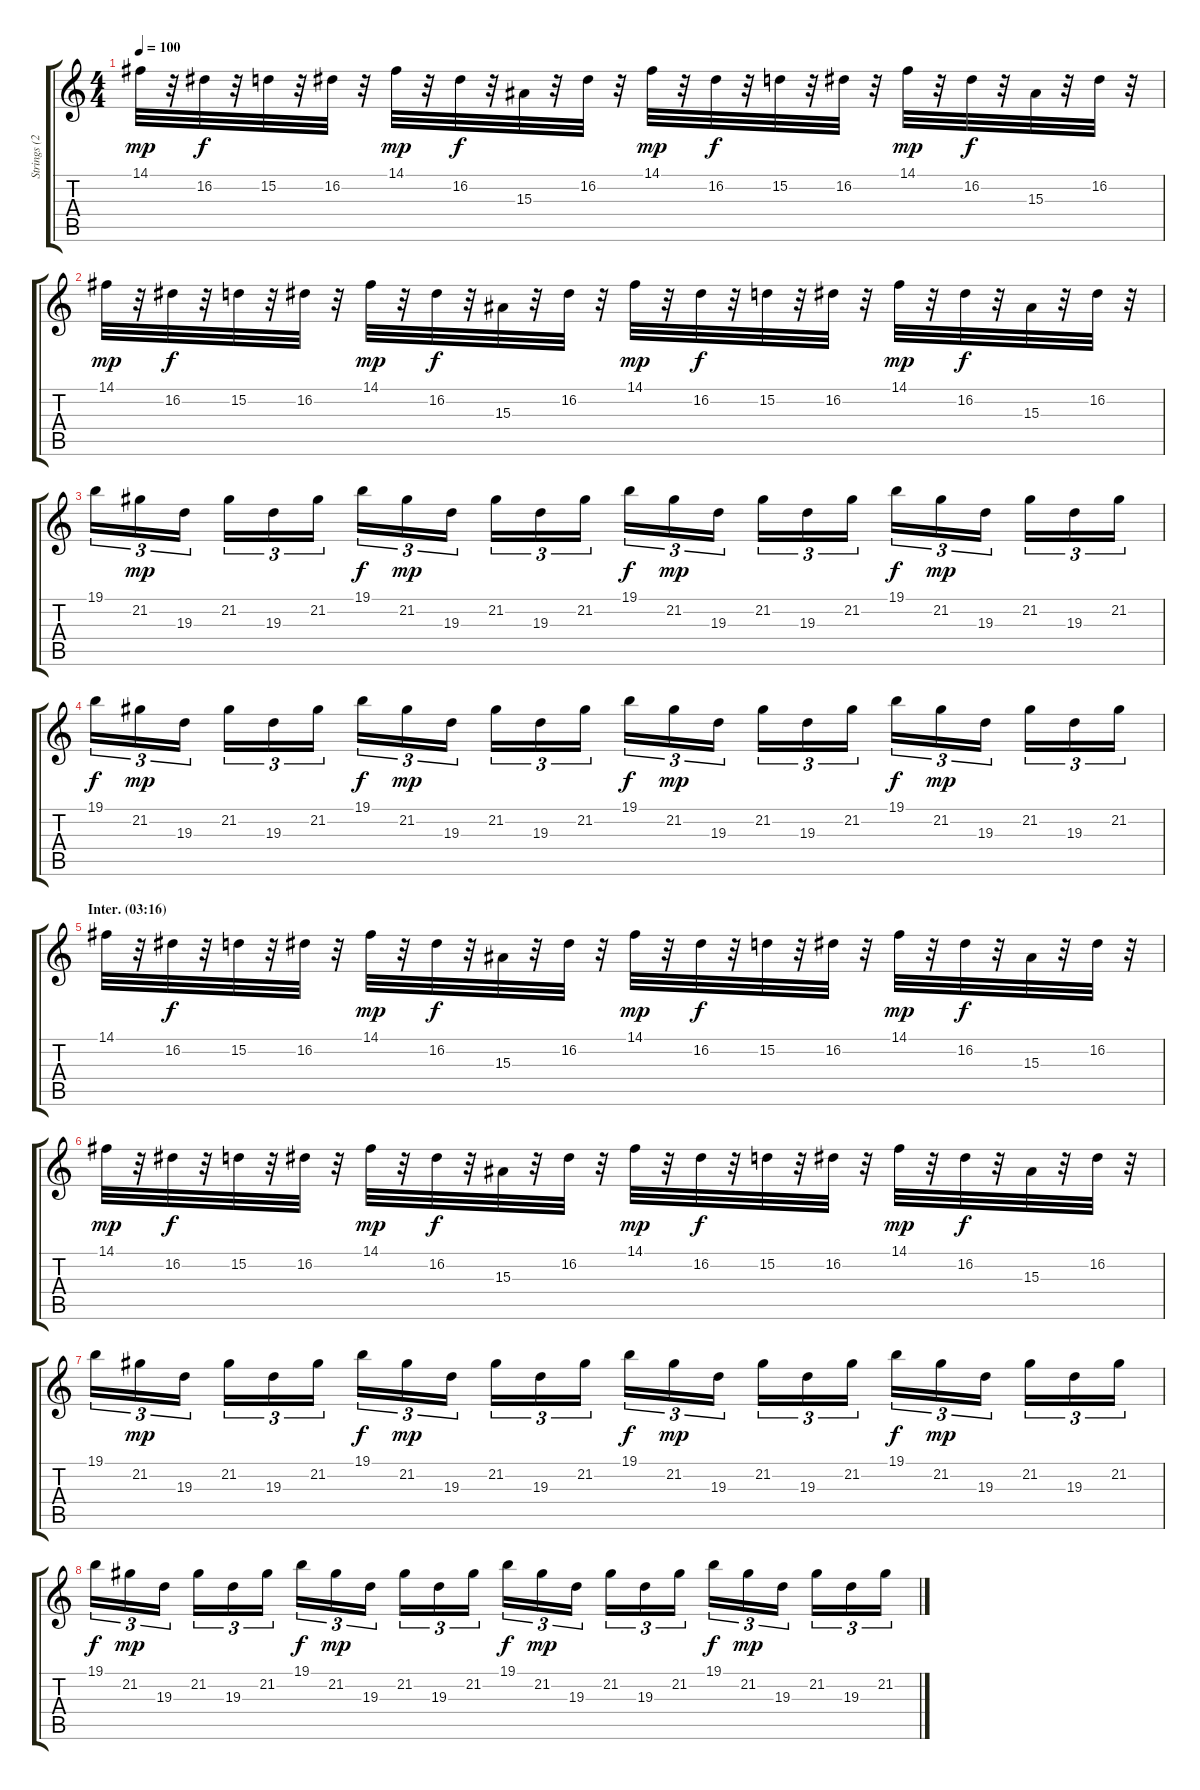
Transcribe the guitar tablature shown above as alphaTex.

\track ("Strings (2)" "Strings (2") {instrument tremolostrings}
\staff {score tabs}
\tuning (E4 B3 G3 D3 A2 E2) {hide}
\ts (4 4)
\tempo 100
\clef g2
\ks c
14.1.32{dy mp} r.32 16.2.32{dy f} r.32 15.2.32 r.32 16.2.32 r.32 14.1.32{dy mp} r.32 16.2.32{dy f} r.32 15.3.32 r.32 16.2.32 r.32 14.1.32{dy mp} r.32 16.2.32{dy f} r.32 15.2.32 r.32 16.2.32 r.32 14.1.32{dy mp} r.32 16.2.32{dy f} r.32 15.3.32 r.32 16.2.32 r.32 |
14.1.32{dy mp} r.32 16.2.32{dy f} r.32 15.2.32 r.32 16.2.32 r.32 14.1.32{dy mp} r.32 16.2.32{dy f} r.32 15.3.32 r.32 16.2.32 r.32 14.1.32{dy mp} r.32 16.2.32{dy f} r.32 15.2.32 r.32 16.2.32 r.32 14.1.32{dy mp} r.32 16.2.32{dy f} r.32 15.3.32 r.32 16.2.32 r.32 |
19.1.16{tu (3 2)} 21.2.16{tu (3 2) dy mp} 19.3.16{tu (3 2)} 21.2.16{tu (3 2)} 19.3.16{tu (3 2)} 21.2.16{tu (3 2)} 19.1.16{tu (3 2) dy f} 21.2.16{tu (3 2) dy mp} 19.3.16{tu (3 2)} 21.2.16{tu (3 2)} 19.3.16{tu (3 2)} 21.2.16{tu (3 2)} 19.1.16{tu (3 2) dy f} 21.2.16{tu (3 2) dy mp} 19.3.16{tu (3 2)} 21.2.16{tu (3 2)} 19.3.16{tu (3 2)} 21.2.16{tu (3 2)} 19.1.16{tu (3 2) dy f} 21.2.16{tu (3 2) dy mp} 19.3.16{tu (3 2)} 21.2.16{tu (3 2)} 19.3.16{tu (3 2)} 21.2.16{tu (3 2)} |
19.1.16{tu (3 2) dy f} 21.2.16{tu (3 2) dy mp} 19.3.16{tu (3 2)} 21.2.16{tu (3 2)} 19.3.16{tu (3 2)} 21.2.16{tu (3 2)} 19.1.16{tu (3 2) dy f} 21.2.16{tu (3 2) dy mp} 19.3.16{tu (3 2)} 21.2.16{tu (3 2)} 19.3.16{tu (3 2)} 21.2.16{tu (3 2)} 19.1.16{tu (3 2) dy f} 21.2.16{tu (3 2) dy mp} 19.3.16{tu (3 2)} 21.2.16{tu (3 2)} 19.3.16{tu (3 2)} 21.2.16{tu (3 2)} 19.1.16{tu (3 2) dy f} 21.2.16{tu (3 2) dy mp} 19.3.16{tu (3 2)} 21.2.16{tu (3 2)} 19.3.16{tu (3 2)} 21.2.16{tu (3 2)} |
\section ("" "Inter. (03:16)")
14.1.32 r.32 16.2.32{dy f} r.32 15.2.32 r.32 16.2.32 r.32 14.1.32{dy mp} r.32 16.2.32{dy f} r.32 15.3.32 r.32 16.2.32 r.32 14.1.32{dy mp} r.32 16.2.32{dy f} r.32 15.2.32 r.32 16.2.32 r.32 14.1.32{dy mp} r.32 16.2.32{dy f} r.32 15.3.32 r.32 16.2.32 r.32 |
14.1.32{dy mp} r.32 16.2.32{dy f} r.32 15.2.32 r.32 16.2.32 r.32 14.1.32{dy mp} r.32 16.2.32{dy f} r.32 15.3.32 r.32 16.2.32 r.32 14.1.32{dy mp} r.32 16.2.32{dy f} r.32 15.2.32 r.32 16.2.32 r.32 14.1.32{dy mp} r.32 16.2.32{dy f} r.32 15.3.32 r.32 16.2.32 r.32 |
19.1.16{tu (3 2)} 21.2.16{tu (3 2) dy mp} 19.3.16{tu (3 2)} 21.2.16{tu (3 2)} 19.3.16{tu (3 2)} 21.2.16{tu (3 2)} 19.1.16{tu (3 2) dy f} 21.2.16{tu (3 2) dy mp} 19.3.16{tu (3 2)} 21.2.16{tu (3 2)} 19.3.16{tu (3 2)} 21.2.16{tu (3 2)} 19.1.16{tu (3 2) dy f} 21.2.16{tu (3 2) dy mp} 19.3.16{tu (3 2)} 21.2.16{tu (3 2)} 19.3.16{tu (3 2)} 21.2.16{tu (3 2)} 19.1.16{tu (3 2) dy f} 21.2.16{tu (3 2) dy mp} 19.3.16{tu (3 2)} 21.2.16{tu (3 2)} 19.3.16{tu (3 2)} 21.2.16{tu (3 2)} |
19.1.16{tu (3 2) dy f} 21.2.16{tu (3 2) dy mp} 19.3.16{tu (3 2)} 21.2.16{tu (3 2)} 19.3.16{tu (3 2)} 21.2.16{tu (3 2)} 19.1.16{tu (3 2) dy f} 21.2.16{tu (3 2) dy mp} 19.3.16{tu (3 2)} 21.2.16{tu (3 2)} 19.3.16{tu (3 2)} 21.2.16{tu (3 2)} 19.1.16{tu (3 2) dy f} 21.2.16{tu (3 2) dy mp} 19.3.16{tu (3 2)} 21.2.16{tu (3 2)} 19.3.16{tu (3 2)} 21.2.16{tu (3 2)} 19.1.16{tu (3 2) dy f} 21.2.16{tu (3 2) dy mp} 19.3.16{tu (3 2)} 21.2.16{tu (3 2)} 19.3.16{tu (3 2)} 21.2.16{tu (3 2)}
